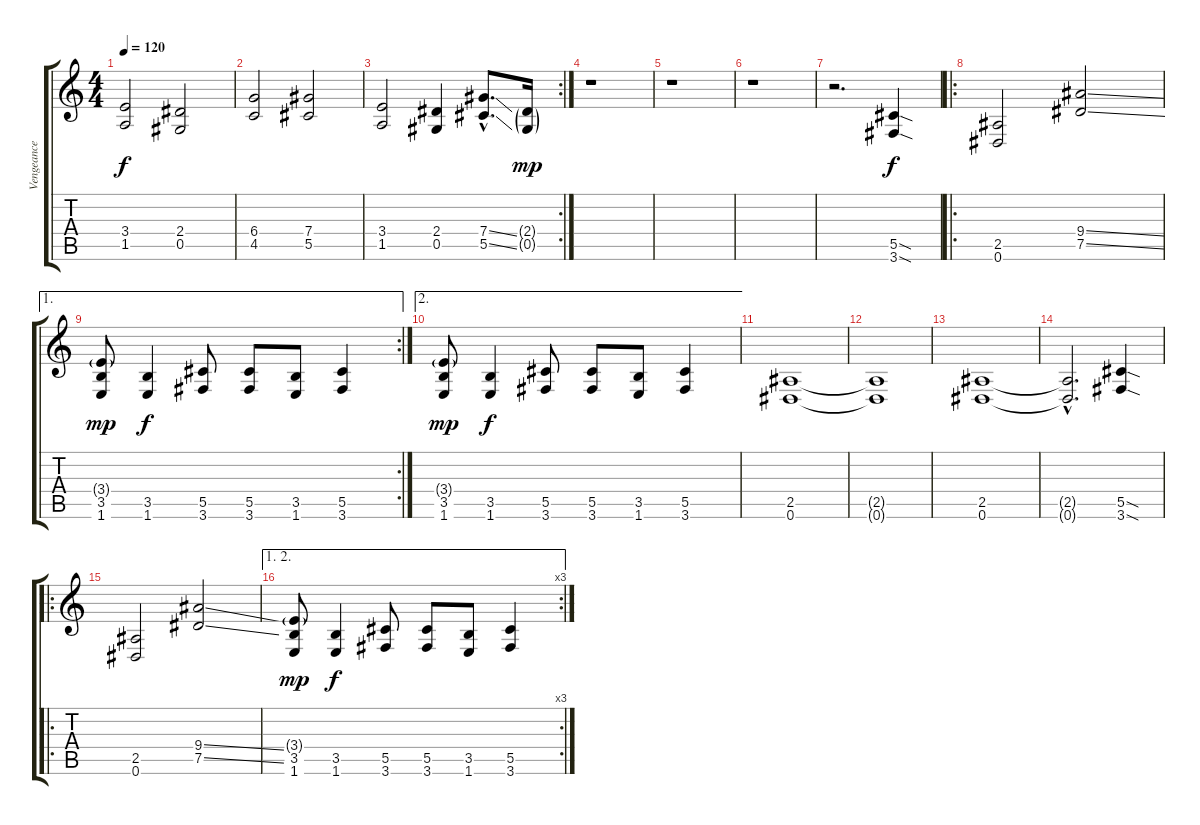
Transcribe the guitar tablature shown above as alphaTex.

\track ("Vengeance" "Vengeance") {instrument distortionguitar}
\staff {score tabs}
\tuning (Eb4 Bb3 Gb3 Db3 Ab2 Eb2) {hide}
\ts (4 4)
\tempo 120
\clef g2
\ks c
(3.4 1.5).2{dy f} (2.4 0.5).2 |
(6.4 4.5).2 (7.4 5.5).2 |
\rc 2
(3.4 1.5).2 (2.4 0.5).4 (7.4{ss hac} 5.5{ss hac}).8{d} (2.4{g} 0.5{g}).16{dy mp} |
r.1 |
r.1 |
r.1 |
r.2{d} (5.5{sod} 3.6{sod}).4{dy f} |
\ro
(2.5 0.6).2 (9.4{ss} 7.5{ss}).2 |
\ae 1
\rc 2
(3.4{g} 3.5 1.6).8{dy mp} (3.5 1.6).4{dy f} (5.5 3.6).8 (5.5 3.6).8 (3.5 1.6).8 (5.5 3.6).4 |
\ae 2
(3.4{g} 3.5 1.6).8{dy mp} (3.5 1.6).4{dy f} (5.5 3.6).8 (5.5 3.6).8 (3.5 1.6).8 (5.5 3.6).4 |
(2.5 0.6).1 |
(2.5{t} 0.6{t}).1 |
(2.5 0.6).1 |
(2.5{hac t} 0.6{hac t}).2{d} (5.5{sod} 3.6{sod}).4 |
\ro
(2.5 0.6).2 (9.4{ss} 7.5{ss}).2 |
\ae (1 2)
\rc 3
(3.4{g} 3.5 1.6).8{dy mp} (3.5 1.6).4{dy f} (5.5 3.6).8 (5.5 3.6).8 (3.5 1.6).8 (5.5 3.6).4
